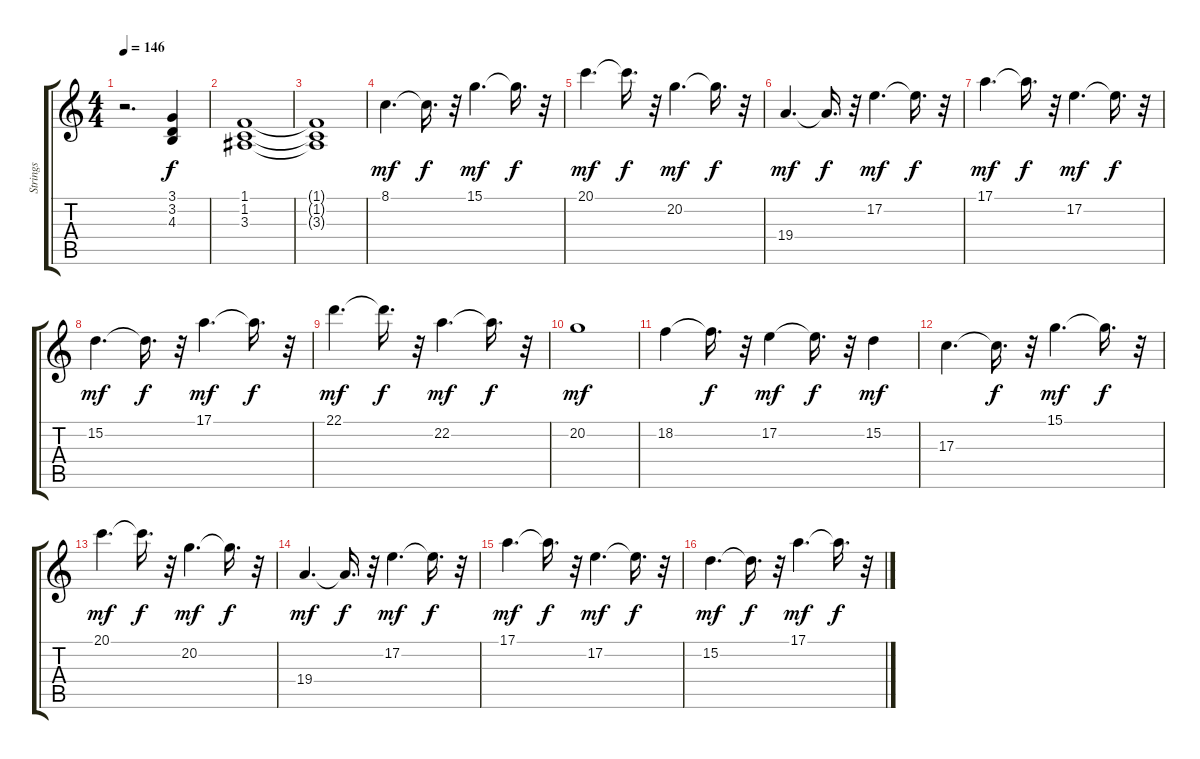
\track ("Strings" "Strings") {instrument stringensemble1}
\staff {score tabs}
\tuning (E4 B3 G3 D3 A2 E2) {hide}
\ts (4 4)
\tempo 146
\clef g2
\ks c
r.2{d dy ff} (3.1 3.2 4.3).4{dy f} |
(1.1 1.2 3.3).1 |
(1.1{t} 1.2{t} 3.3{t}).1 |
8.1.4{d dy mf volume 12 instrument stringensemble1} 8.1{t}.16{d dy f} r.32 15.1.4{d dy mf} 15.1{t}.16{d dy f} r.32 |
20.1.4{d dy mf} 20.1{t}.16{d dy f} r.32 20.2.4{d dy mf} 20.2{t}.16{d dy f} r.32 |
19.4.4{d dy mf} 19.4{t}.16{d dy f} r.32 17.2.4{d dy mf} 17.2{t}.16{d dy f} r.32 |
17.1.4{d dy mf} 17.1{t}.16{d dy f} r.32 17.2.4{d dy mf} 17.2{t}.16{d dy f} r.32 |
15.2.4{d dy mf} 15.2{t}.16{d dy f} r.32 17.1.4{d dy mf} 17.1{t}.16{d dy f} r.32 |
22.1.4{d dy mf} 22.1{t}.16{d dy f} r.32 22.2.4{d dy mf} 22.2{t}.16{d dy f} r.32 |
20.2.1{dy mf} |
18.2.4 18.2{t}.16{d dy f} r.32 17.2.4{dy mf} 17.2{t}.16{d dy f} r.32 15.2.4{dy mf} |
17.3.4{d} 17.3{t}.16{d dy f} r.32 15.1.4{d dy mf} 15.1{t}.16{d dy f} r.32 |
20.1.4{d dy mf} 20.1{t}.16{d dy f} r.32 20.2.4{d dy mf} 20.2{t}.16{d dy f} r.32 |
19.4.4{d dy mf} 19.4{t}.16{d dy f} r.32 17.2.4{d dy mf} 17.2{t}.16{d dy f} r.32 |
17.1.4{d dy mf} 17.1{t}.16{d dy f} r.32 17.2.4{d dy mf} 17.2{t}.16{d dy f} r.32 |
15.2.4{d dy mf} 15.2{t}.16{d dy f} r.32 17.1.4{d dy mf} 17.1{t}.16{d dy f} r.32
